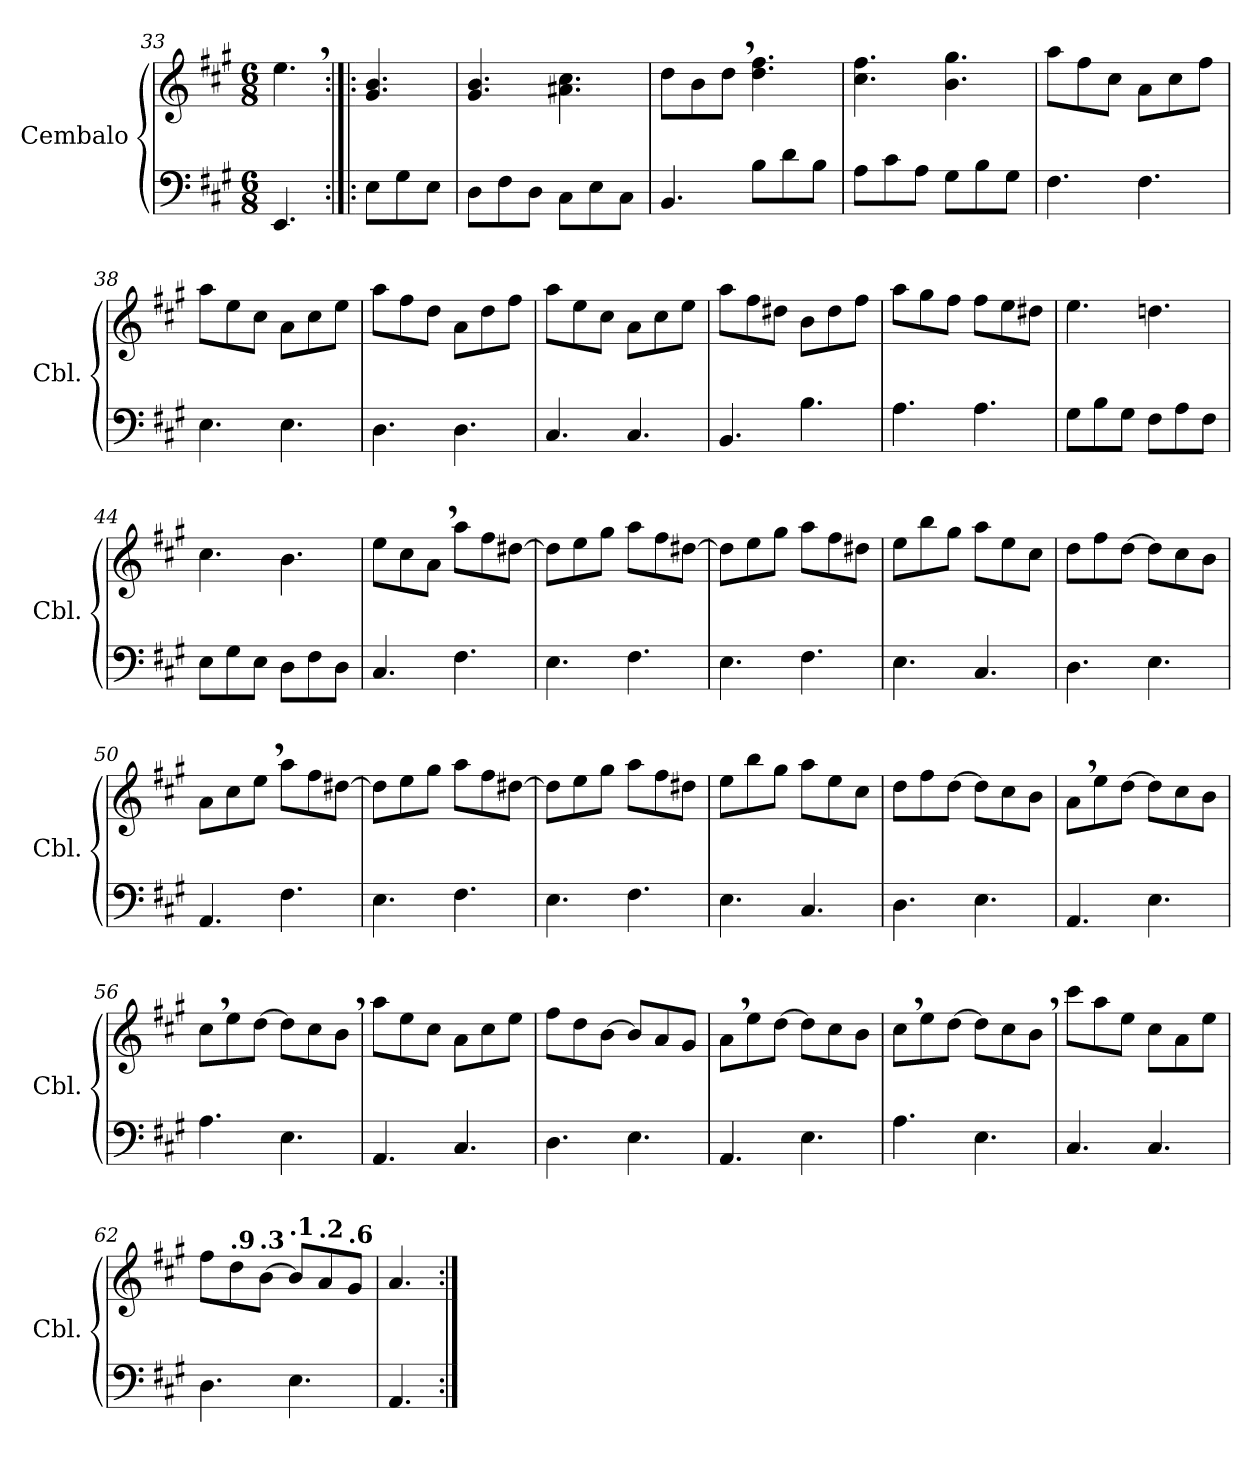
**kern	**kern
*part1	*part1
*staff2	*staff1
*I"Cembalo	*
*I'Cbl.	*
*clefF4	*clefG2
*k[f#c#g#]	*k[f#c#g#]
*M6/8	*M6/8
=33	=33
4.EE/	4.ee,\
!!LO:PB:g=z
=33X1:|!|:	=33X1:|!|:
8E\L	4.g#/ 4.b/
8G#\	.
8E\J	.
=34	=34
8D\L	4.g#/ 4.b/
8F#\	.
8D\J	.
8C#\L	4.a#X\ 4.cc#\
8E\	.
8C#\J	.
=35	=35
4.BB/	8dd\L
.	8b\
.	8dd,\J
8B\L	4.dd\ 4.ff#\
8d\	.
8B\J	.
=36	=36
8A\L	4.cc#\ 4.ff#\
8c#\	.
8A\J	.
8G#\L	4.b\ 4.gg#\
8B\	.
8G#\J	.
=37	=37
4.F#\	8aa\L
.	8ff#\
.	8cc#\J
4.F#\	8a\L
.	8cc#\
.	8ff#\J
!!LO:LB:g=z
=38	=38
4.E\	8aa\L
.	8ee\
.	8cc#\J
4.E\	8a\L
.	8cc#\
.	8ee\J
=39	=39
4.D\	8aa\L
.	8ff#\
.	8dd\J
4.D\	8a\L
.	8dd\
.	8ff#\J
=40	=40
4.C#/	8aa\L
.	8ee\
.	8cc#\J
4.C#/	8a\L
.	8cc#\
.	8ee\J
=41	=41
4.BB/	8aa\L
.	8ff#\
.	8dd#X\J
4.B\	8b\L
.	8dd#\
.	8ff#\J
=42	=42
4.A\	8aa\L
.	8gg#\
.	8ff#\J
4.A\	8ff#\L
.	8ee\
.	8dd#X\J
!!LO:LB:g=z
=43	=43
8G#\L	4.ee\
8B\	.
8G#\J	.
8F#\L	4.ddn\
8A\	.
8F#\J	.
=44	=44
8E\L	4.cc#\
8G#\	.
8E\J	.
8D\L	4.b\
8F#\	.
8D\J	.
=45	=45
4.C#/	8ee\L
.	8cc#\
.	8a,\J
4.F#\	8aa\L
.	8ff#\
.	[8dd#X\J
=46	=46
4.E\	8dd#\L]
.	8ee\
.	8gg#\J
4.F#\	8aa\L
.	8ff#\
.	[8dd#X\J
=47	=47
4.E\	8dd#\L]
.	8ee\
.	8gg#\J
4.F#\	8aa\L
.	8ff#\
.	8dd#X\J
!!LO:LB:g=z
=48	=48
4.E\	8ee\L
.	8bb\
.	8gg#\J
4.C#i/	8aa\L
.	8ee\
.	8cc#i\J
=49	=49
4.Di\	8ddi\L
.	8ff#\
.	[8dd\J
4.E\	8dd\L]
.	8cc#\
.	8b\J
=50	=50
4.AA/	8a\L
.	8cc#\
.	8ee,\J
4.F#\	8aa\L
.	8ff#\
.	[8dd#X\J
=51	=51
4.E\	8dd#\L]
.	8ee\
.	8gg#\J
4.F#\	8aa\L
.	8ff#\
.	[8dd#X\J
=52	=52
4.E\	8dd#\L]
.	8ee\
.	8gg#\J
4.F#\	8aa\L
.	8ff#\
.	8dd#X\J
!!LO:LB:g=z
=53	=53
4.E\	8ee\L
.	8bb\
.	8gg#\J
4.C#i/	8aa\L
.	8ee\
.	8cc#i\J
=54	=54
4.Di\	8ddi\L
.	8ff#\
.	[8dd\J
4.E\	8dd\L]
.	8cc#\
.	8b\J
=55	=55
4.AA/	8a,\L
.	8ee\
.	[8dd\J
4.E\	8dd\L]
.	8cc#\
.	8b\J
=56	=56
4.A\	8cc#,\L
.	8ee\
.	[8dd\J
4.E\	8dd\L]
.	8cc#\
.	8b,\J
=57	=57
4.AA/	8aa\L
.	8ee\
.	8cc#\J
4.C#/	8a\L
.	8cc#\
.	8ee\J
!!LO:LB:g=z
=58	=58
4.D\	8ff#\L
.	8dd\
.	[8b\J
4.E\	8b/L]
.	8a/
.	8g#/J
=59	=59
4.AA/	8a,\L
.	8ee\
.	[8dd\J
4.E\	8dd\L]
.	8cc#\
.	8b\J
=60	=60
4.A\	8cc#,\L
.	8ee\
.	[8dd\J
4.E\	8dd\L]
.	8cc#\
.	8b,\J
=61	=61
4.C#/	8ccc#\L
.	8aa\
.	8ee\J
4.C#/	8cc#\L
.	8a\
.	8ee\J
=62	=62
*	*MM158
4.D\	8ff#\L
*	*MM157
!	!LO:TX:a:B:t=.9
.	8dd\
*	*MM157
!	!LO:TX:a:B:t=.3
.	[8b\J
*	*MM156
!	!LO:TX:a:B:t=.1
4.E\	8b/L]
*	*MM154
!	!LO:TX:a:B:t=.2
.	8a/
*	*MM151
!	!LO:TX:a:B:t=.6
.	8g#/J
=63	=63
*	*MM148
4.AA/	4.a/
=:|!	=:|!
*-	*-
